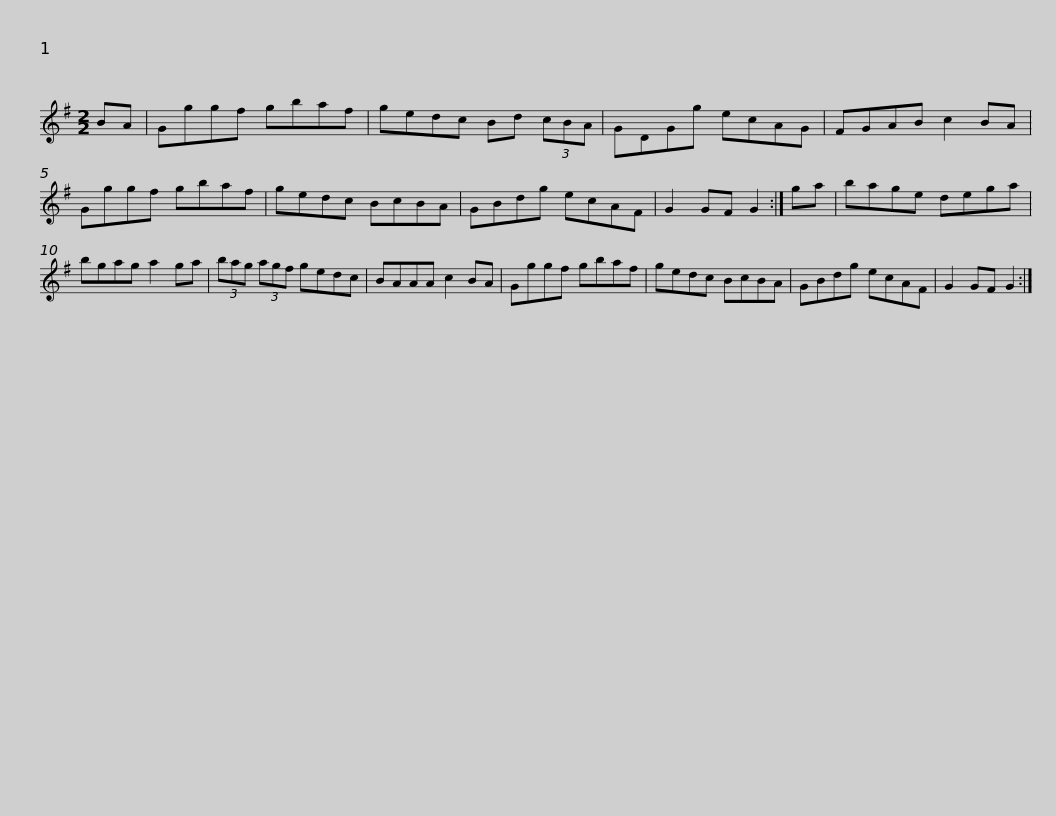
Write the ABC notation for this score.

X:1
L:1/8
M:2/2
I:linebreak $
K:G
V:1 treble
V:1
 BA | Gggf gbaf | gedc Bd (3cBA | GDGg ecAG | FGAB c2 BA | %5
 Gggf gbaf |$ gedc BcBA | GBdg ecAF | G2 GF G2 :| ga | %10
 bage dega | bgag a2 ga |$ (3bag (3agf gedc | BAAA c2 BA | Gggf gbaf | %15
 gedc BcBA | GBdg ecAF |$ G2 GF G2 :| %18
